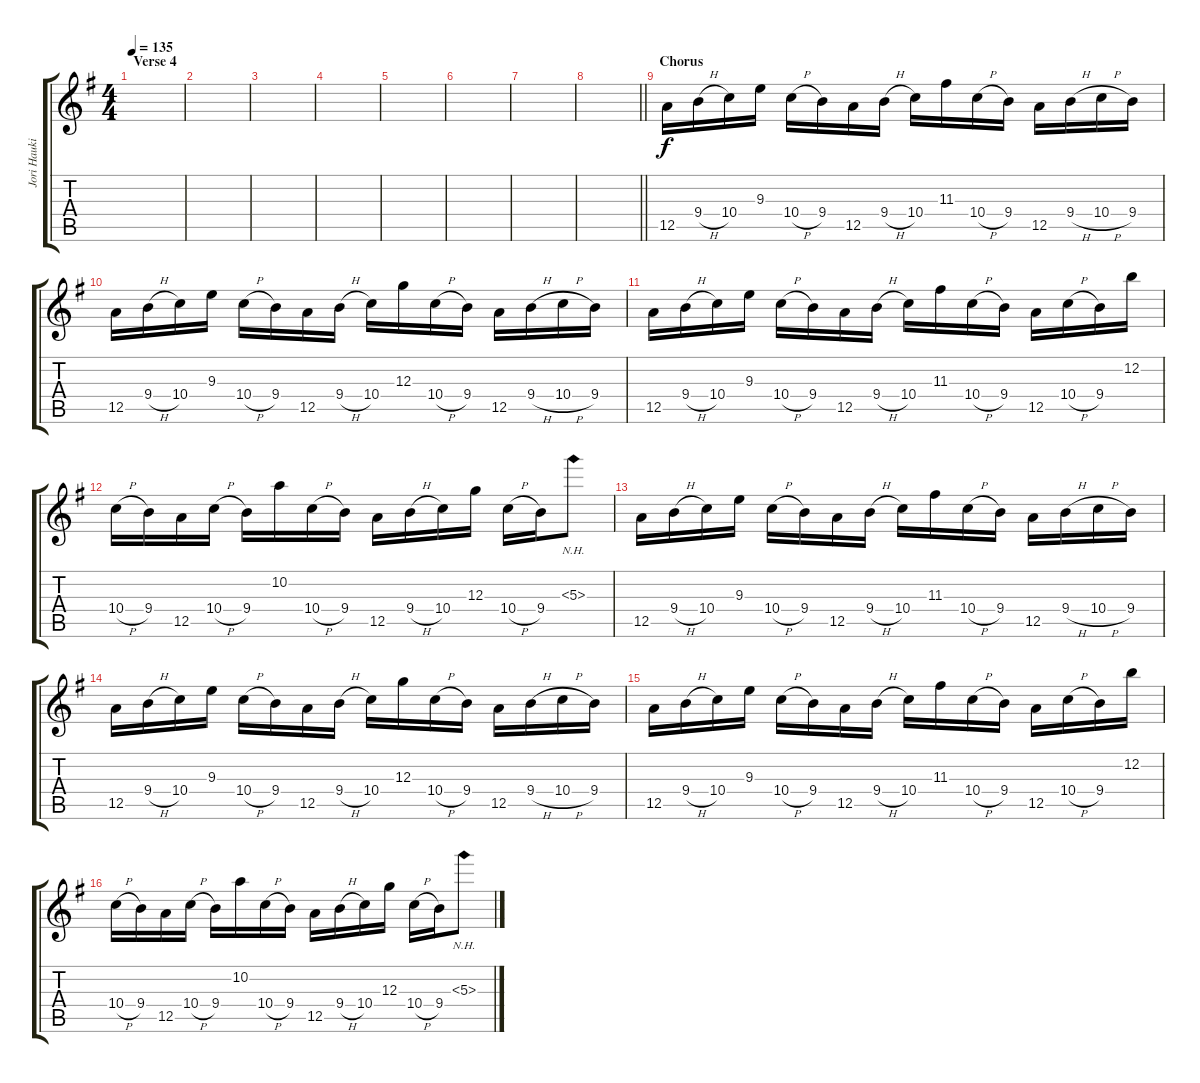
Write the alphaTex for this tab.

\track ("Jori Haukio (lead guitar)" "Jori Hauki") {instrument overdrivenguitar}
\staff {score tabs}
\tuning (E4 B3 G3 D3 A2 E2) {hide}
\ts (4 4)
\section ("" "Verse 4")
\tempo 135
\clef g2
\ks eminor
|
|
|
|
|
|
|
\barLineRight lightlight
|
\section ("" "Chorus")
12.5.16 9.4{h}.16 10.4.16 9.3.16 10.4{h}.16 9.4.16 12.5.16 9.4{h}.16 10.4.16 11.3.16 10.4{h}.16 9.4.16 12.5.16 9.4{h}.16 10.4{h}.16 9.4.16 |
12.5.16 9.4{h}.16 10.4.16 9.3.16 10.4{h}.16 9.4.16 12.5.16 9.4{h}.16 10.4.16 12.3.16 10.4{h}.16 9.4.16 12.5.16 9.4{h}.16 10.4{h}.16 9.4.16 |
12.5.16 9.4{h}.16 10.4.16 9.3.16 10.4{h}.16 9.4.16 12.5.16 9.4{h}.16 10.4.16 11.3.16 10.4{h}.16 9.4.16 12.5.16 10.4{h}.16 9.4.16 12.2.16 |
10.4{h}.16 9.4.16 12.5.16 10.4{h}.16 9.4.16 10.2.16 10.4{h}.16 9.4.16 12.5.16 9.4{h}.16 10.4.16 12.3.16 10.4{h}.16 9.4.16 5.3{nh}.8 |
12.5.16 9.4{h}.16 10.4.16 9.3.16 10.4{h}.16 9.4.16 12.5.16 9.4{h}.16 10.4.16 11.3.16 10.4{h}.16 9.4.16 12.5.16 9.4{h}.16 10.4{h}.16 9.4.16 |
12.5.16 9.4{h}.16 10.4.16 9.3.16 10.4{h}.16 9.4.16 12.5.16 9.4{h}.16 10.4.16 12.3.16 10.4{h}.16 9.4.16 12.5.16 9.4{h}.16 10.4{h}.16 9.4.16 |
12.5.16 9.4{h}.16 10.4.16 9.3.16 10.4{h}.16 9.4.16 12.5.16 9.4{h}.16 10.4.16 11.3.16 10.4{h}.16 9.4.16 12.5.16 10.4{h}.16 9.4.16 12.2.16 |
10.4{h}.16 9.4.16 12.5.16 10.4{h}.16 9.4.16 10.2.16 10.4{h}.16 9.4.16 12.5.16 9.4{h}.16 10.4.16 12.3.16 10.4{h}.16 9.4.16 5.3{nh}.8
